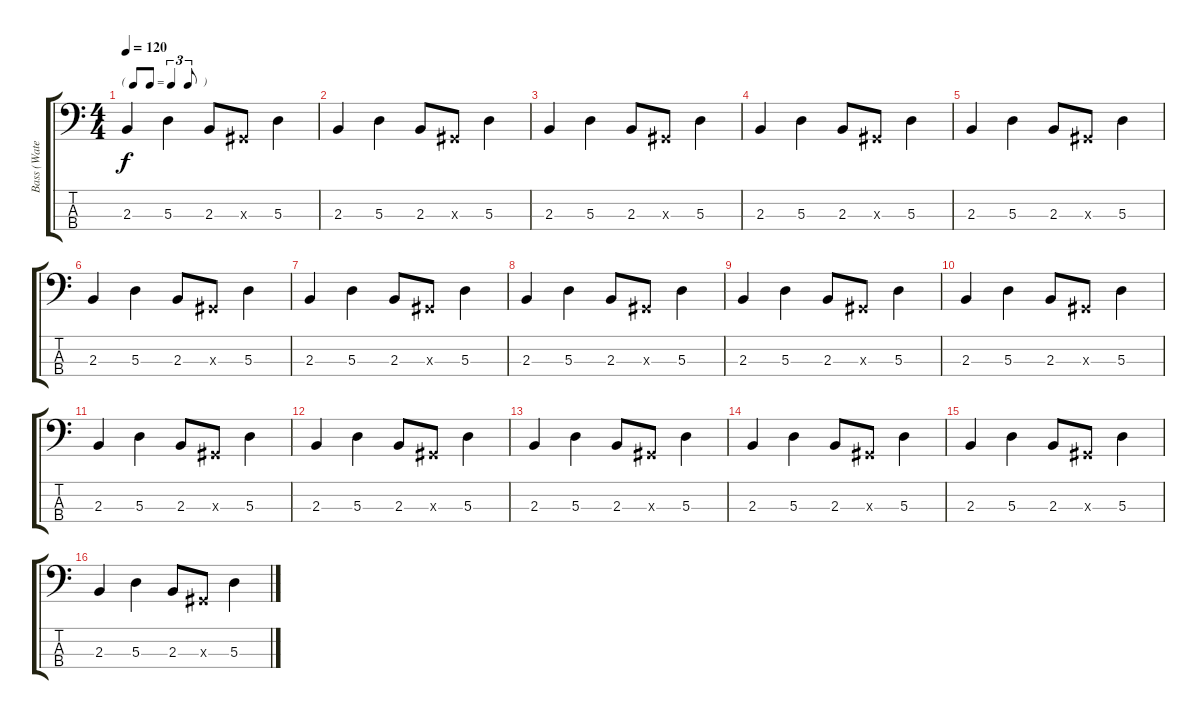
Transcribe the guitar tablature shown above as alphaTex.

\track ("Bass (Waters)" "Bass (Wate") {instrument electricbassfinger}
\staff {score tabs}
\tuning (G2 D2 A1 E1) {hide}
\ts (4 4)
\tf triplet8th
\tempo 120
\clef f4
\ks c
2.3.4{dy f} 5.3.4 2.3.8 -1.3{x}.8 5.3.4 |
2.3.4 5.3.4 2.3.8 -1.3{x}.8 5.3.4 |
2.3.4 5.3.4 2.3.8 -1.3{x}.8 5.3.4 |
2.3.4 5.3.4 2.3.8 -1.3{x}.8 5.3.4 |
2.3.4 5.3.4 2.3.8 -1.3{x}.8 5.3.4 |
2.3.4 5.3.4 2.3.8 -1.3{x}.8 5.3.4 |
2.3.4 5.3.4 2.3.8 -1.3{x}.8 5.3.4 |
2.3.4 5.3.4 2.3.8 -1.3{x}.8 5.3.4 |
2.3.4 5.3.4 2.3.8 -1.3{x}.8 5.3.4 |
2.3.4 5.3.4 2.3.8 -1.3{x}.8 5.3.4 |
2.3.4 5.3.4 2.3.8 -1.3{x}.8 5.3.4 |
2.3.4 5.3.4 2.3.8 -1.3{x}.8 5.3.4 |
2.3.4 5.3.4 2.3.8 -1.3{x}.8 5.3.4 |
2.3.4 5.3.4 2.3.8 -1.3{x}.8 5.3.4 |
2.3.4 5.3.4 2.3.8 -1.3{x}.8 5.3.4 |
2.3.4 5.3.4 2.3.8 -1.3{x}.8 5.3.4
